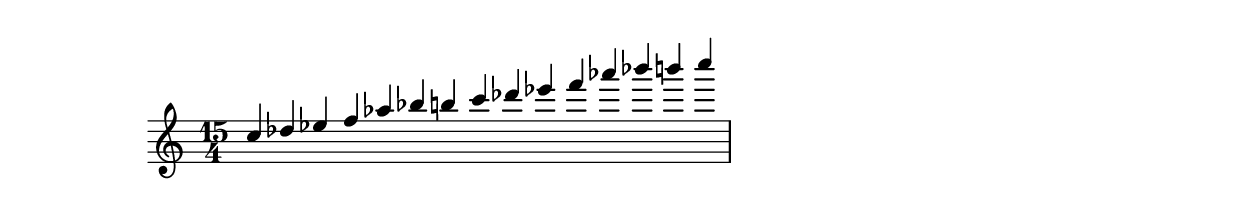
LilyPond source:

\version "2.18.2" \score { \new Staff << \new Voice { \set midiInstrument = #"piano" \voiceOne
 \key c \major \time 15/4
\override Voice.TextScript.font-size = #-4
 { c'' des'' ees'' f'' aes'' bes'' b'' c''' des''' ees''' f''' aes''' bes''' b''' c''''  } 
 } >> \layout { } \midi { \context { \Staff \remove "Staff_performer" }
\context { \Voice \consists "Staff_performer" } \tempo 2 = 60 } }
\paper{oddHeaderMarkup = ##f oddFooterMarkup = ##f}
